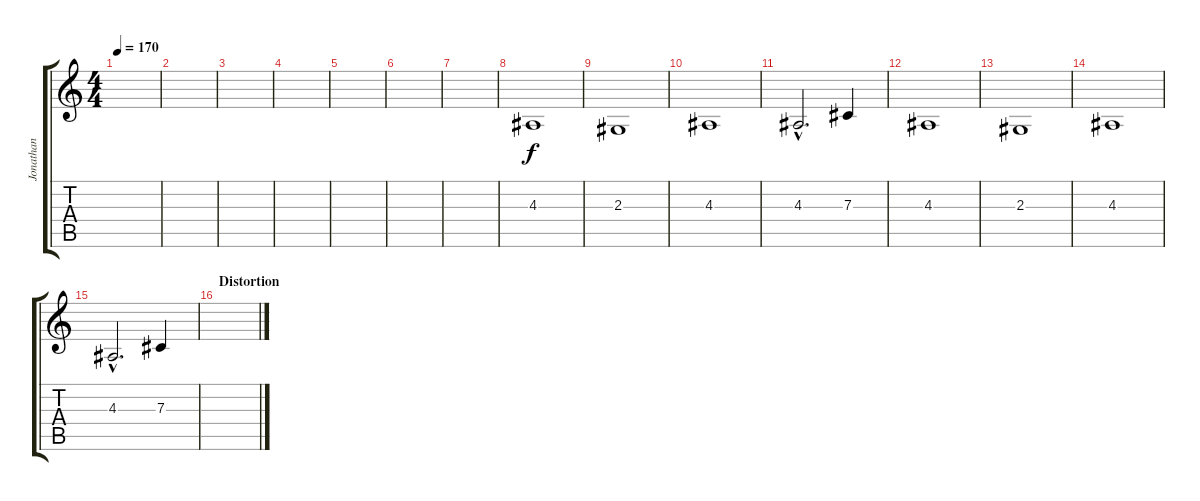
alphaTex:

\track ("Jonathan" "Jonathan") {instrument harmonica}
\staff {score tabs}
\tuning (Eb4 Bb3 Gb3 Db3 Ab2 Db2) {hide}
\ts (4 4)
\tempo 170
\clef g2
\ks c
|
|
|
|
|
|
|
4.3.1{instrument harmonica} |
2.3.1 |
4.3.1 |
4.3{hac}.2{d} 7.3.4 |
4.3.1 |
2.3.1 |
4.3.1 |
4.3{hac}.2{d} 7.3.4 |
\section ("" "Distortion")
